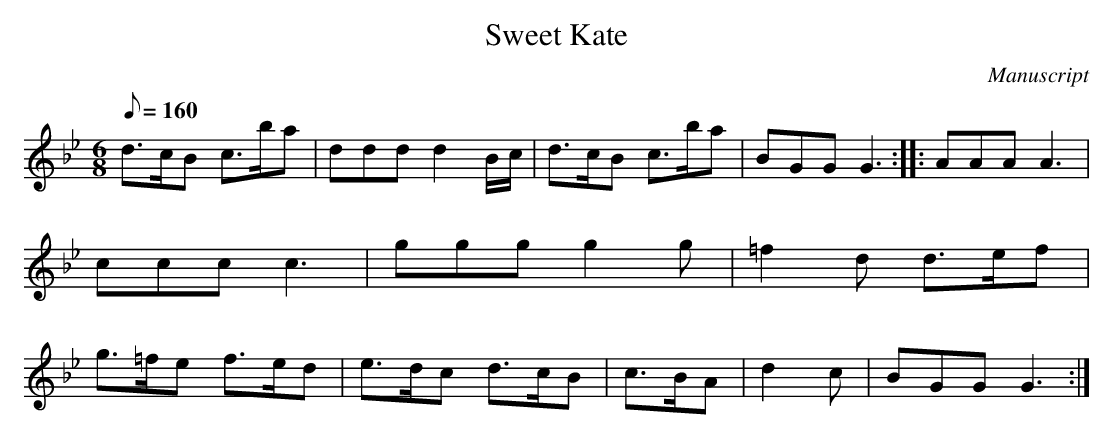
X:1
T: Sweet Kate
M:6/8
L:1/8
Q:160
O:Manuscript
K:Gm
d>cB c>ba|ddd d2 B/2c/2|d>cB c>ba|BGG G3::AAA A3|ccc c3|ggg g2 g|\
=f2 d d>ef|g>=fe f>ed|e>dc d>cB| c>BA| d2 c| BGG G3:|
